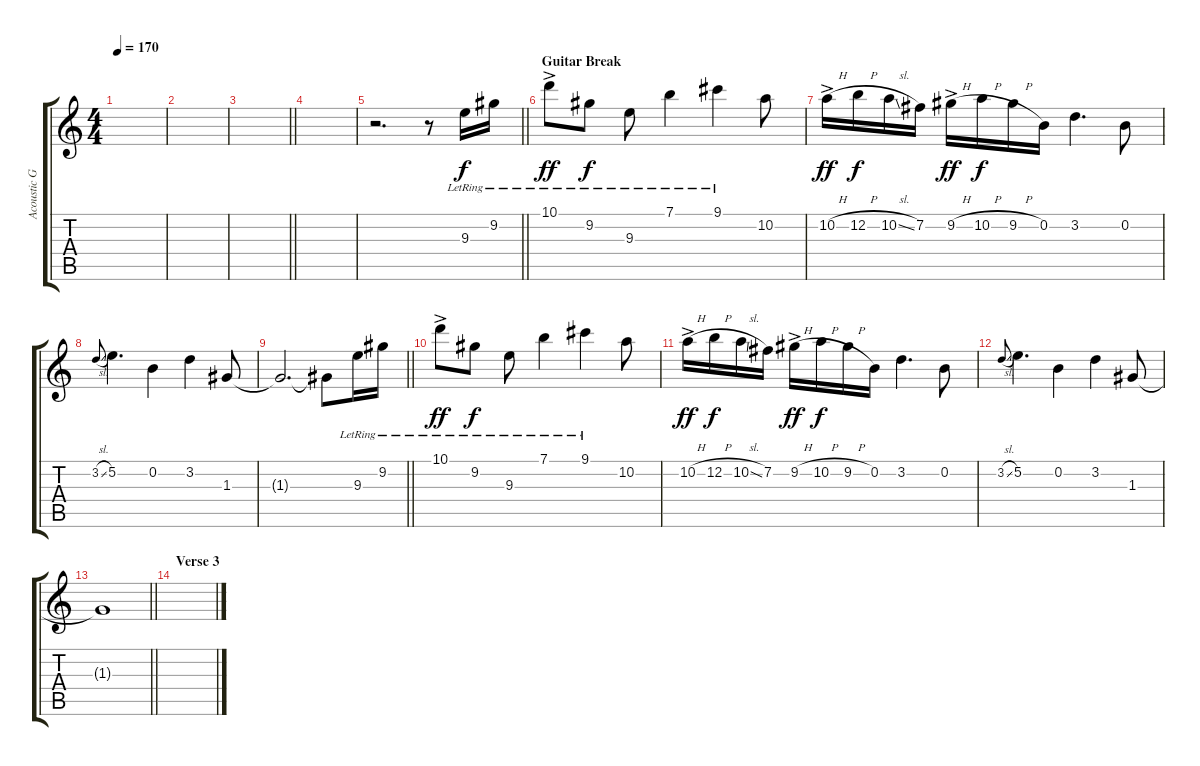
\track ("Acoustic Guitar" "Acoustic G") {instrument acousticguitarnylon}
\staff {score tabs}
\tuning (E4 B3 G3 D3 A2 E2) {hide}
\ts (4 4)
\tempo 170
\clef g2
\ks c
|
|
\barLineRight lightlight
|
\section ("" "")
|
\barLineRight lightlight
r.2{d} r.8 9.3{lr}.16 9.2{lr}.16 |
\section ("" "Guitar Break")
10.1{ac lr}.8{dy ff} 9.2{lr}.8{dy f} 9.3{lr}.8 7.1{lr}.4 9.1{lr}.4 10.2.8 |
10.2{h ac}.16{dy ff} 12.2{h}.16{dy f} 10.2{sl}.16 7.2.16 9.2{h ac}.16{dy ff} 10.2{h}.16{dy f} 9.2{h}.16 0.2.16 3.2.4{d} 0.2.8 |
3.2{sl}.8{gr onbeat} 5.2.4{d} 0.2.4 3.2.4 1.3.8 |
\barLineRight lightlight
1.3{t}.2{d} 1.3{t}.8 9.3{lr}.16 9.2{lr}.16 |
\section ("" "")
10.1{ac lr}.8{dy ff} 9.2{lr}.8{dy f} 9.3{lr}.8 7.1{lr}.4 9.1{lr}.4 10.2.8 |
10.2{h ac}.16{dy ff} 12.2{h}.16{dy f} 10.2{sl}.16 7.2.16 9.2{h ac}.16{dy ff} 10.2{h}.16{dy f} 9.2{h}.16 0.2.16 3.2.4{d} 0.2.8 |
3.2{sl}.8{gr onbeat} 5.2.4{d} 0.2.4 3.2.4 1.3.8 |
\barLineRight lightlight
1.3{t}.1 |
\section ("" "Verse 3")
